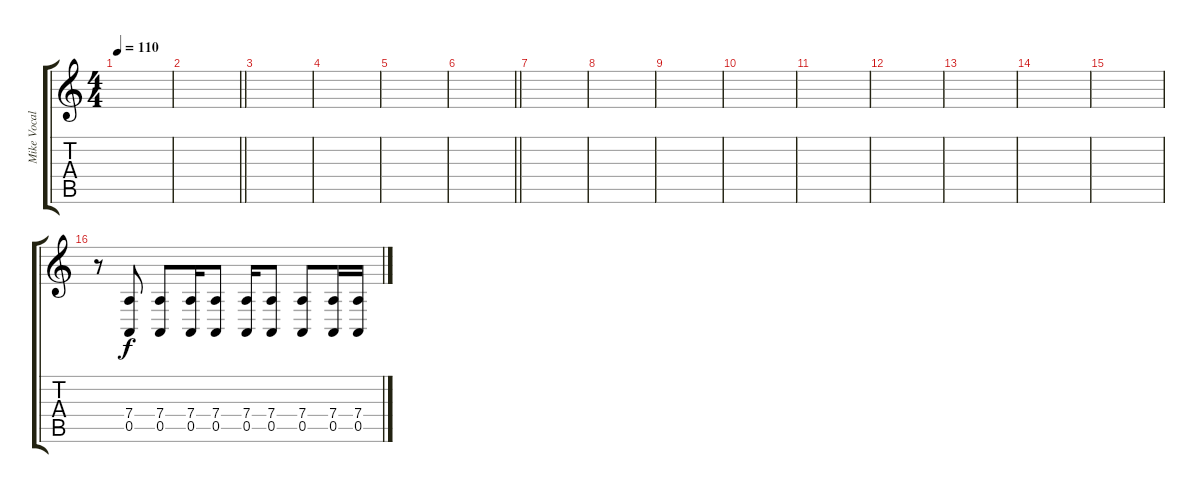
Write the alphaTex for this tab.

\track ("Mike Vocals" "Mike Vocal") {instrument harmonica}
\staff {score tabs}
\tuning (E4 B3 G3 D3 A2 E2) {hide}
\ts (4 4)
\tempo 110
\clef g2
\ks c
|
\barLineRight lightlight
|
|
|
|
\barLineRight lightlight
|
|
|
|
|
|
|
|
|
|
r.8 (7.4 0.5).8 (7.4 0.5).8 (7.4 0.5).16 (7.4 0.5).8 (7.4 0.5).16 (7.4 0.5).8 (7.4 0.5).8 (7.4 0.5).16 (7.4 0.5).16
